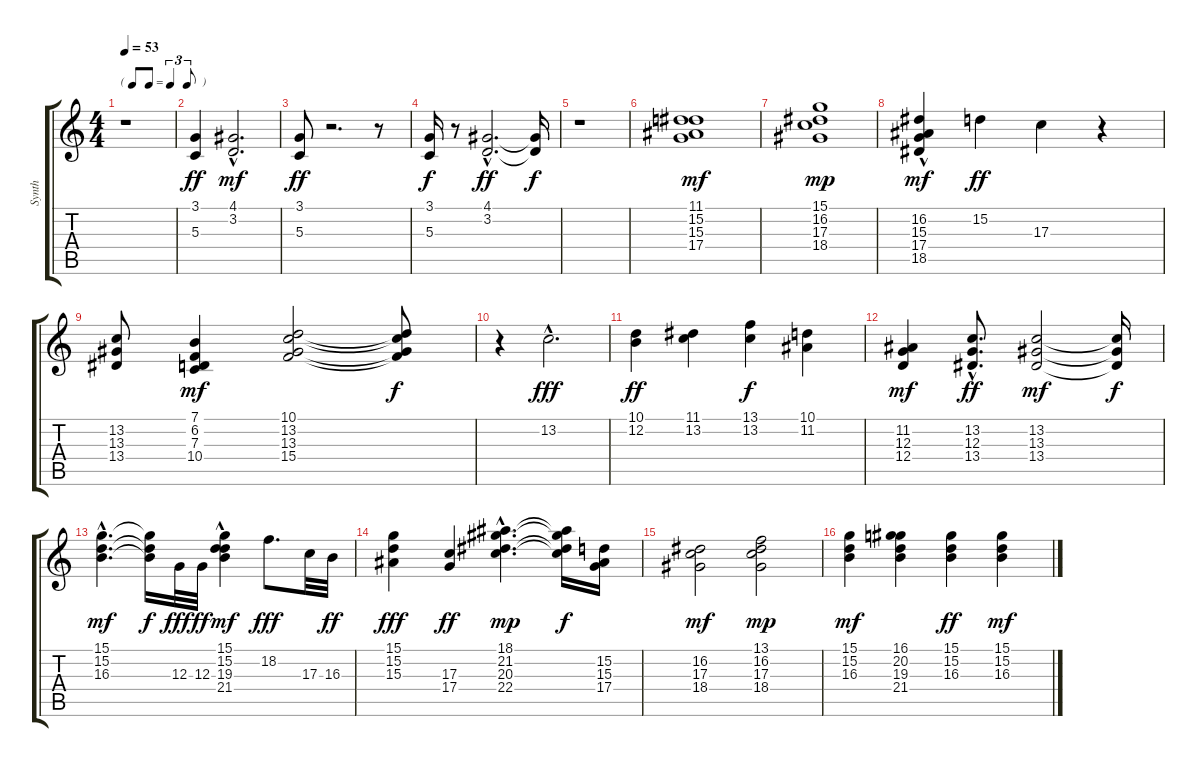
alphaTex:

\track ("Synth" "Synth") {instrument synthbrass1}
\staff {score tabs}
\tuning (E4 B3 G3 D3 A2 E2) {hide}
\ts (4 4)
\tf triplet8th
\tempo 53
\clef g2
\ks c
r.1{dy ff instrument synthbrass1} |
(3.1 5.3).4 (4.1{hac} 3.2{hac}).2{d dy mf} |
(3.1 5.3).8{dy ff} r.2{d} r.8 |
(3.1 5.3).16{dy f} r.8 (4.1{hac} 3.2{hac}).2{d dy ff} (4.1{t} 3.2{t}).16{dy f} |
r.1 |
(11.1 15.2 15.3 17.4).1{dy mf} |
(15.1 16.2 17.3 18.4).1{dy mp} |
(16.2 15.3{hac} 17.4{hac} 18.5{hac}).4{dy mf} 15.2.4{dy ff} 17.3.4 r.4 |
(13.2 13.3 13.4).8 (7.1 6.2 7.3 10.4).4{dy mf} (10.1 13.2 13.3 15.4).2 (10.1{t} 13.2{t} 13.3{t} 15.4{t}).8{dy f} |
r.4 13.2{hac}.2{d dy fff} |
(10.1 12.2).4{dy ff} (11.1 13.2).4 (13.1 13.2).4{dy f} (10.1 11.2).4 |
(11.2 12.3 12.4).4{dy mf} (13.2{hac} 12.3{hac} 13.4{hac}).8{d dy ff} (13.2 13.3 13.4).2{dy mf} (13.2{t} 13.3{t} 13.4{t}).16{dy f} |
(15.1{hac} 15.2{hac} 16.3{hac}).4{d dy mf} (15.1{t} 15.2{t} 16.3{t}).16{dy f} 12.3.32{dy fff} 12.3.32{dy ff} (15.1 15.2{hac} 19.3{hac} 21.4).4{dy mf} 18.2.8{d dy fff} 17.3.32 16.3.32{dy ff} |
(15.1 15.2 15.3).4{dy fff} (17.3 17.4).4{dy ff} (18.1{hac} 21.2{hac} 20.3{hac} 22.4{hac}).4{d dy mp} (18.1{t} 21.2{t} 20.3{t} 22.4{t}).16{dy f} (15.2 15.3 17.4).16 |
(16.2 17.3 18.4).2{dy mf} (13.1 16.2 17.3 18.4).2{dy mp} |
(15.1 15.2 16.3).4{dy mf} (16.1 20.2 19.3 21.4).4 (15.1 15.2 16.3).4{dy ff} (15.1 15.2 16.3).4{dy mf}
